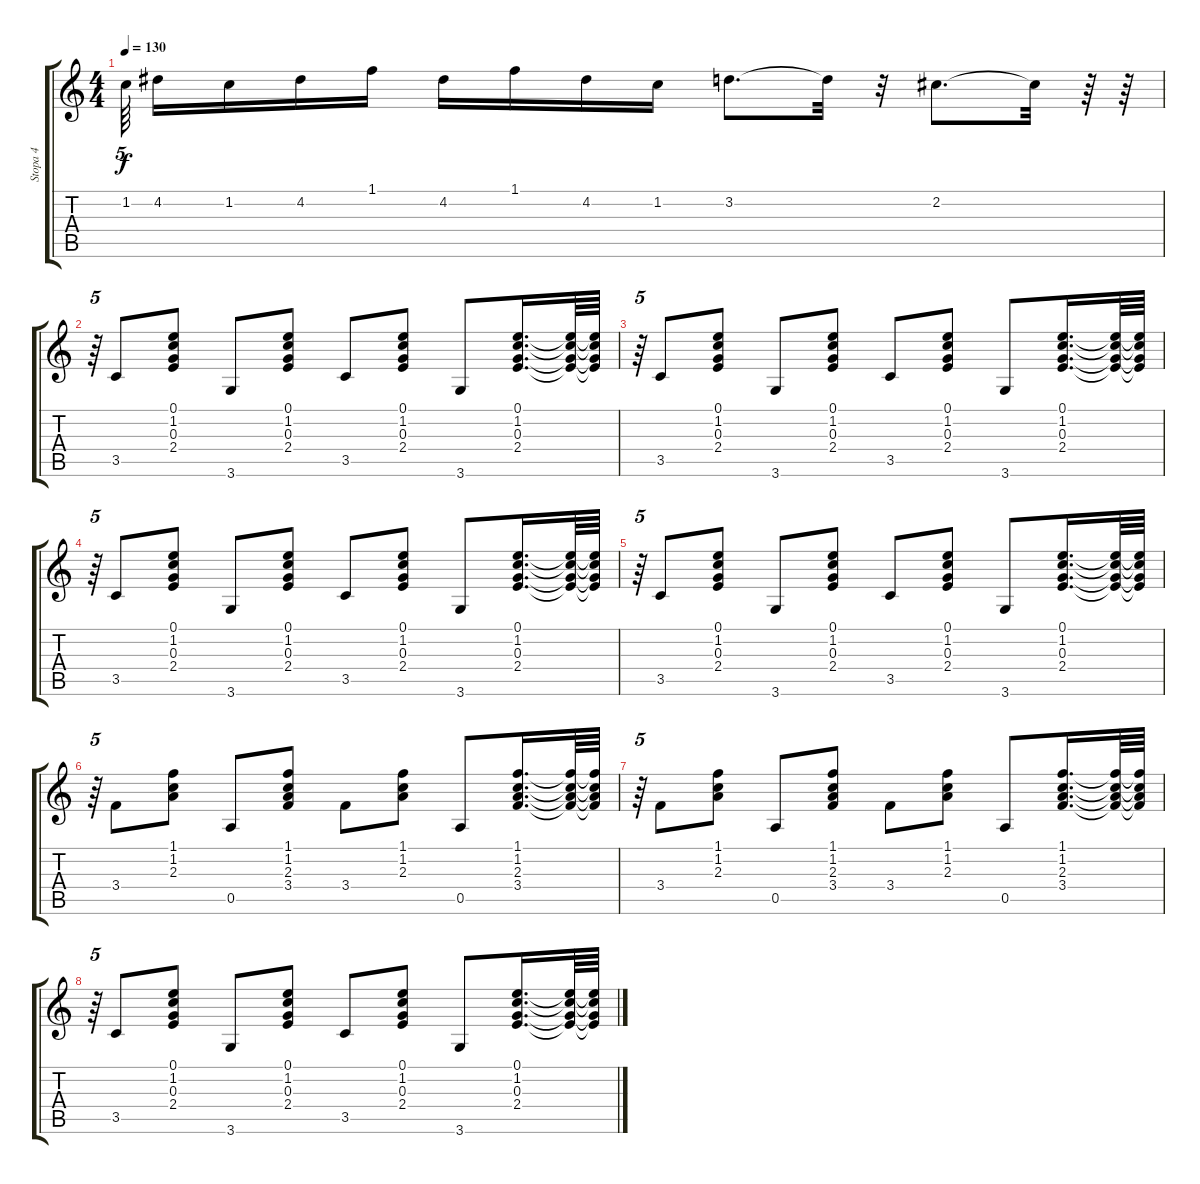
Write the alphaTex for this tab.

\track ("Stopa 4" "Stopa 4") {instrument acousticguitarsteel}
\staff {score tabs}
\tuning (E4 B3 G3 D3 A2 E2) {hide}
\ts (4 4)
\tempo 130
\clef g2
\ks c
1.2{t}.64{tu (5 4) dy f beam splitsecondary} 4.2.16 1.2.16 4.2.16 1.1.16 4.2.16 1.1.16 4.2.16 1.2.16 3.2.8{d} 3.2{t}.32 r.32 2.2.8{d} 2.2{t}.32 r.64 r.64 |
r.64{tu (5 4)} 3.5.8 (0.1 1.2 0.3 2.4).8{volume 10} 3.6.8 (0.1 1.2 0.3 2.4).8 3.5.8 (0.1 1.2 0.3 2.4).8 3.6.8 (0.1 1.2 0.3 2.4).16{d} (0.1{t} 1.2{t} 0.3{t} 2.4{t}).64 (0.1{t} 1.2{t} 0.3{t} 2.4{t}).64 |
r.64{tu (5 4)} 3.5.8 (0.1 1.2 0.3 2.4).8 3.6.8 (0.1 1.2 0.3 2.4).8 3.5.8 (0.1 1.2 0.3 2.4).8 3.6.8 (0.1 1.2 0.3 2.4).16{d} (0.1{t} 1.2{t} 0.3{t} 2.4{t}).64 (0.1{t} 1.2{t} 0.3{t} 2.4{t}).64 |
r.64{tu (5 4)} 3.5.8 (0.1 1.2 0.3 2.4).8 3.6.8 (0.1 1.2 0.3 2.4).8 3.5.8 (0.1 1.2 0.3 2.4).8 3.6.8 (0.1 1.2 0.3 2.4).16{d} (0.1{t} 1.2{t} 0.3{t} 2.4{t}).64 (0.1{t} 1.2{t} 0.3{t} 2.4{t}).64 |
r.64{tu (5 4)} 3.5.8 (0.1 1.2 0.3 2.4).8 3.6.8 (0.1 1.2 0.3 2.4).8 3.5.8 (0.1 1.2 0.3 2.4).8 3.6.8 (0.1 1.2 0.3 2.4).16{d} (0.1{t} 1.2{t} 0.3{t} 2.4{t}).64 (0.1{t} 1.2{t} 0.3{t} 2.4{t}).64 |
r.64{tu (5 4)} 3.4.8 (1.1 1.2 2.3).8 0.5.8 (1.1 1.2 2.3 3.4).8 3.4.8 (1.1 1.2 2.3).8 0.5.8 (1.1 1.2 2.3 3.4).16{d} (1.1{t} 1.2{t} 2.3{t} 3.4{t}).64 (1.1{t} 1.2{t} 2.3{t} 3.4{t}).64 |
r.64{tu (5 4)} 3.4.8 (1.1 1.2 2.3).8 0.5.8 (1.1 1.2 2.3 3.4).8 3.4.8 (1.1 1.2 2.3).8 0.5.8 (1.1 1.2 2.3 3.4).16{d} (1.1{t} 1.2{t} 2.3{t} 3.4{t}).64 (1.1{t} 1.2{t} 2.3{t} 3.4{t}).64 |
r.64{tu (5 4)} 3.5.8 (0.1 1.2 0.3 2.4).8 3.6.8 (0.1 1.2 0.3 2.4).8 3.5.8 (0.1 1.2 0.3 2.4).8 3.6.8 (0.1 1.2 0.3 2.4).16{d} (0.1{t} 1.2{t} 0.3{t} 2.4{t}).64 (0.1{t} 1.2{t} 0.3{t} 2.4{t}).64
